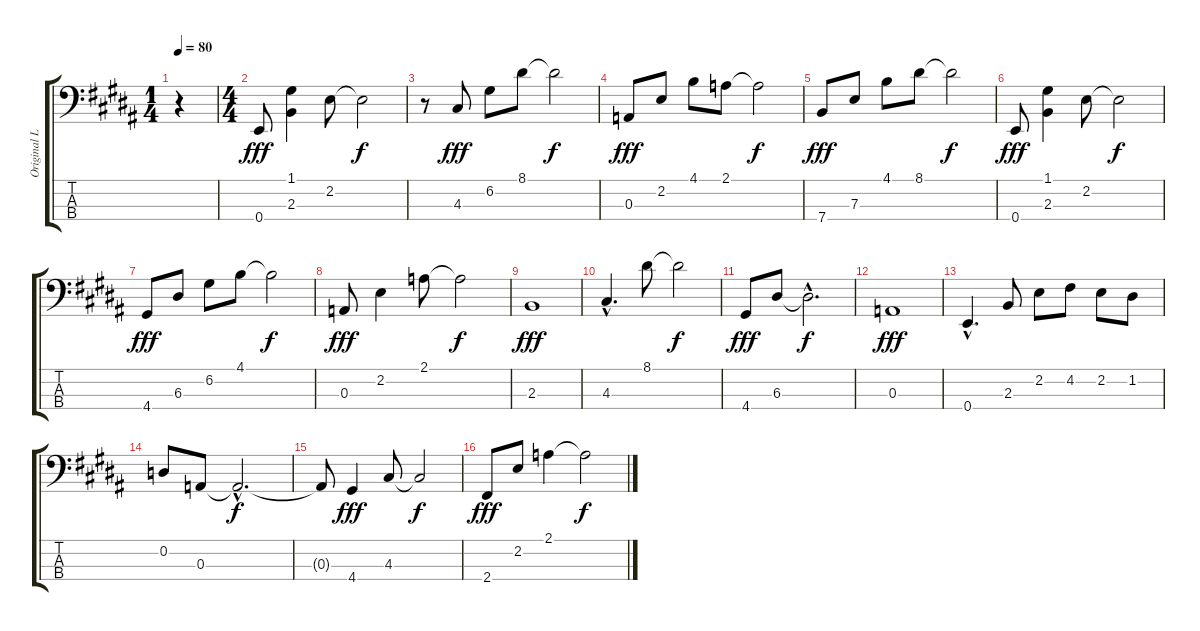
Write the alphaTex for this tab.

\track ("Original L" "Original L") {instrument acousticguitarnylon}
\staff {score tabs}
\tuning (G2 D2 A1 E1) {hide}
\ts (1 4)
\tempo 80
\clef f4
\ks b
r.4{dy fff instrument acousticguitarnylon} |
\ts (4 4)
0.4.8 (1.1 2.3).4 2.2.8 2.2{t}.2{dy f} |
r.8 4.3.8{dy fff} 6.2.8 8.1.8 8.1{t}.2{dy f} |
0.3.8{dy fff} 2.2.8 4.1.8 2.1.8 2.1{t}.2{dy f} |
7.4.8{dy fff} 7.3.8 4.1.8 8.1.8 8.1{t}.2{dy f} |
0.4.8{dy fff} (1.1 2.3).4 2.2.8 2.2{t}.2{dy f} |
4.4.8{dy fff} 6.3.8 6.2.8 4.1.8 4.1{t}.2{dy f} |
0.3.8{dy fff} 2.2.4 2.1.8 2.1{t}.2{dy f} |
2.3.1{dy fff} |
4.3{hac}.4{d} 8.1.8 8.1{t}.2{dy f} |
4.4.8{dy fff} 6.3.8 6.3{hac t}.2{d dy f} |
0.3.1{dy fff} |
0.4{hac}.4{d} 2.3.8 2.2.8 4.2.8 2.2.8 1.2.8 |
0.2.8 0.3.8 0.3{hac t}.2{d dy f} |
0.3{t}.8 4.4.4{dy fff} 4.3.8 4.3{t}.2{dy f} |
2.4.8{dy fff} 2.2.8 2.1.4 2.1{t}.2{dy f}
